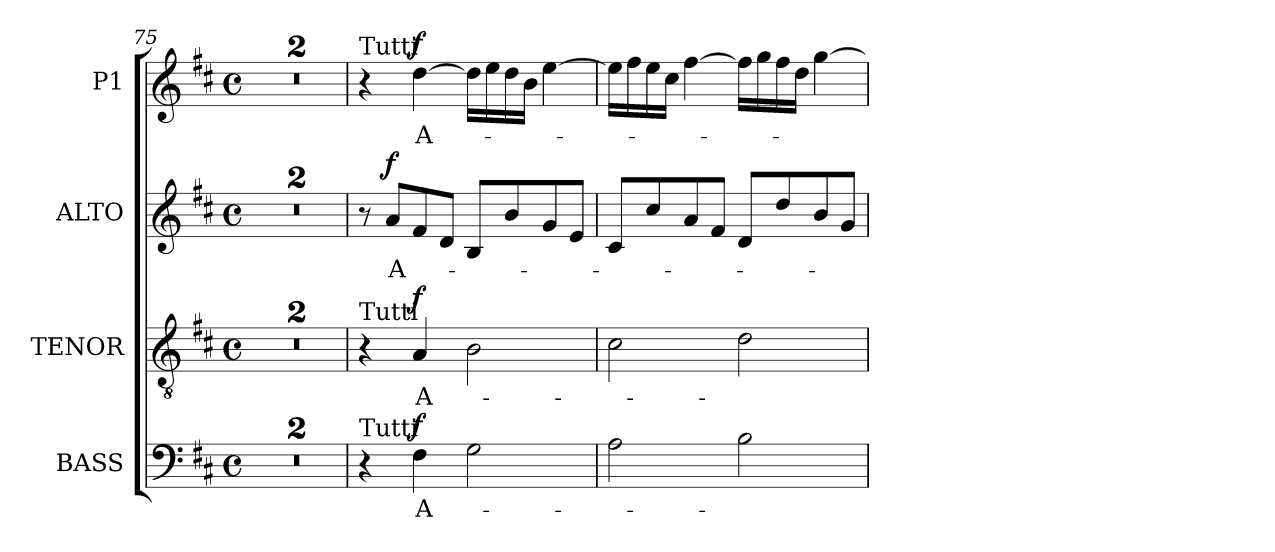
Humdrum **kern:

**kern	**text	**dynam	**kern	**text	**dynam	**kern	**text	**dynam	**kern	**text	**dynam
*part4	*part4	*part4	*part3	*part3	*part3	*part2	*part2	*part2	*part1	*part1	*part1
*staff4	*staff4	*staff4	*staff3	*staff3	*staff3	*staff2	*staff2	*staff2	*staff1	*staff1	*staff1
*I"BASS	*	*	*I"TENOR	*	*	*I"ALTO	*	*	*I"P1	*	*
*clefF4	*	*	*clefGv2	*	*	*clefG2	*	*	*clefG2	*	*
*	*	*	*ITrd7c12	*	*	*	*	*	*	*	*
*k[f#c#]	*	*	*k[f#c#]	*	*	*k[f#c#]	*	*	*k[f#c#]	*	*
*D:	*	*	*D:	*	*	*D:	*	*	*D:	*	*
*M4/4	*	*	*M4/4	*	*	*M4/4	*	*	*M4/4	*	*
*met(c)	*	*	*met(c)	*	*	*met(c)	*	*	*met(c)	*	*
=75	=75	=75	=75	=75	=75	=75	=75	=75	=75	=75	=75
1r	.	.	1r	.	.	1r	.	.	1r	.	.
=76	=76	=76	=76	=76	=76	=76	=76	=76	=76	=76	=76
1r	.	.	1r	.	.	1r	.	.	1r	.	.
=77	=77	=77	=77	=77	=77	=77	=77	=77	=77	=77	=77
!	!	!	!	!	!	!	!	!	!LO:TX:a:t=Tutti	!	!
!	!	!	!LO:TX:a:t=Tutti	!	!	!	!	!	!	!	!
!LO:TX:a:t=Tutti	!	!	!	!	!	!	!	!	!	!	!
4r	.	.	4r	.	.	8r	.	.	4r	.	.
!	!	!	!	!	!	!	!LO:LY:b:color=#000000	!	!	!	!
.	.	.	.	.	.	8ai/L	A-	f	.	.	.
!	!LO:LY:b:color=#000000	!	!	!	!	!	!	!	!	!	!
!	!	!	!	!LO:LY:b:color=#000000	!	!	!	!	!	!	!
!	!	!	!	!	!	!	!	!	!	!LO:LY:b:color=#000000	!
4F#i\	A-	f	4AAi/	A-	f	8f#i/	.	.	[4ddi\	A-	f
.	.	.	.	.	.	8di/J	.	.	.	.	.
2Gi\	.	.	2BBi\	.	.	8Bi/L	.	.	16ddi\LL]	.	.
.	.	.	.	.	.	.	.	.	16eei\	.	.
.	.	.	.	.	.	8bi/	.	.	16ddi\	.	.
.	.	.	.	.	.	.	.	.	16bi\JJ	.	.
.	.	.	.	.	.	8gi/	.	.	[4eei\	.	.
.	.	.	.	.	.	8ei/J	.	.	.	.	.
=78	=78	=78	=78	=78	=78	=78	=78	=78	=78	=78	=78
2Ai\	.	.	2C#i\	.	.	8c#i/L	.	.	16eei\LL]	.	.
.	.	.	.	.	.	.	.	.	16ff#i\	.	.
.	.	.	.	.	.	8cc#i/	.	.	16eei\	.	.
.	.	.	.	.	.	.	.	.	16cc#i\JJ	.	.
.	.	.	.	.	.	8ai/	.	.	[4ff#i\	.	.
.	.	.	.	.	.	8f#i/J	.	.	.	.	.
2Bi\	.	.	2Di\	.	.	8di/L	.	.	16ff#i\LL]	.	.
.	.	.	.	.	.	.	.	.	16ggi\	.	.
.	.	.	.	.	.	8ddi/	.	.	16ff#i\	.	.
.	.	.	.	.	.	.	.	.	16ddi\JJ	.	.
.	.	.	.	.	.	8bi/	.	.	[4ggi\	.	.
.	.	.	.	.	.	8gi/J	.	.	.	.	.
=	=	=	=	=	=	=	=	=	=	=	=
*-	*-	*-	*-	*-	*-	*-	*-	*-	*-	*-	*-
